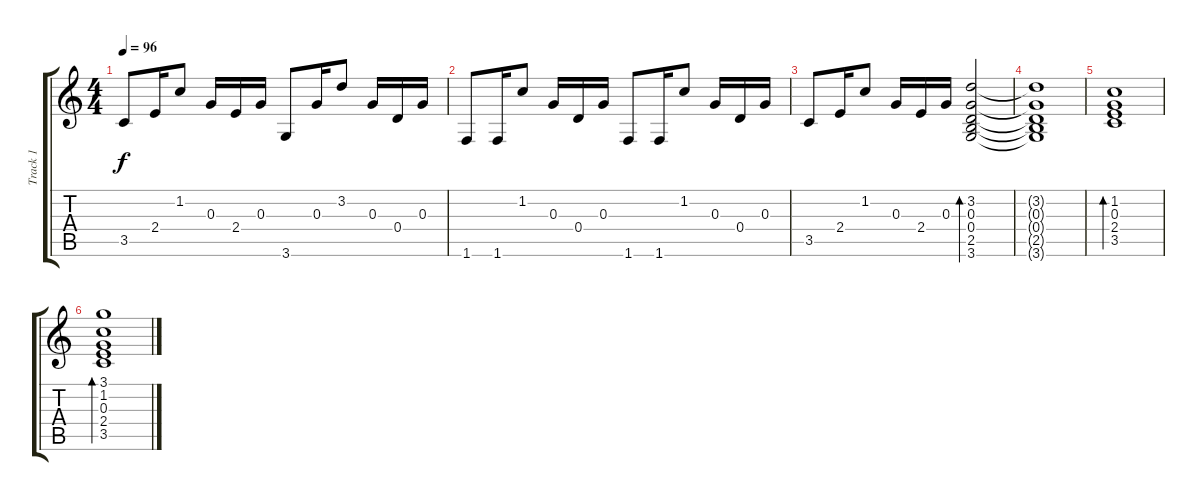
\track ("Track 1" "Track 1") {instrument distortionguitar}
\staff {score tabs}
\tuning (E4 B3 G3 D3 A2 E2) {hide}
\ts (4 4)
\tempo 96
\clef g2
\ks c
3.5.8{dy f instrument acousticguitarsteel} 2.4.16 1.2.8 0.3.16 2.4.16 0.3.16 3.6.8 0.3.16 3.2.8 0.3.16 0.4.16 0.3.16 |
1.6.8 1.6.16 1.2.8 0.3.16 0.4.16 0.3.16 1.6.8 1.6.16 1.2.8 0.3.16 0.4.16 0.3.16 |
3.5.8{instrument acousticguitarsteel} 2.4.16 1.2.8 0.3.16 2.4.16 0.3.16 (3.2 0.3 0.4 2.5 3.6).2{bd 240} |
(3.2{t} 0.3{t} 0.4{t} 2.5{t} 3.6{t}).1 |
(1.2 0.3 2.4 3.5).1{bd 480} |
(3.1 1.2 0.3 2.4 3.5).1{bd 480}
